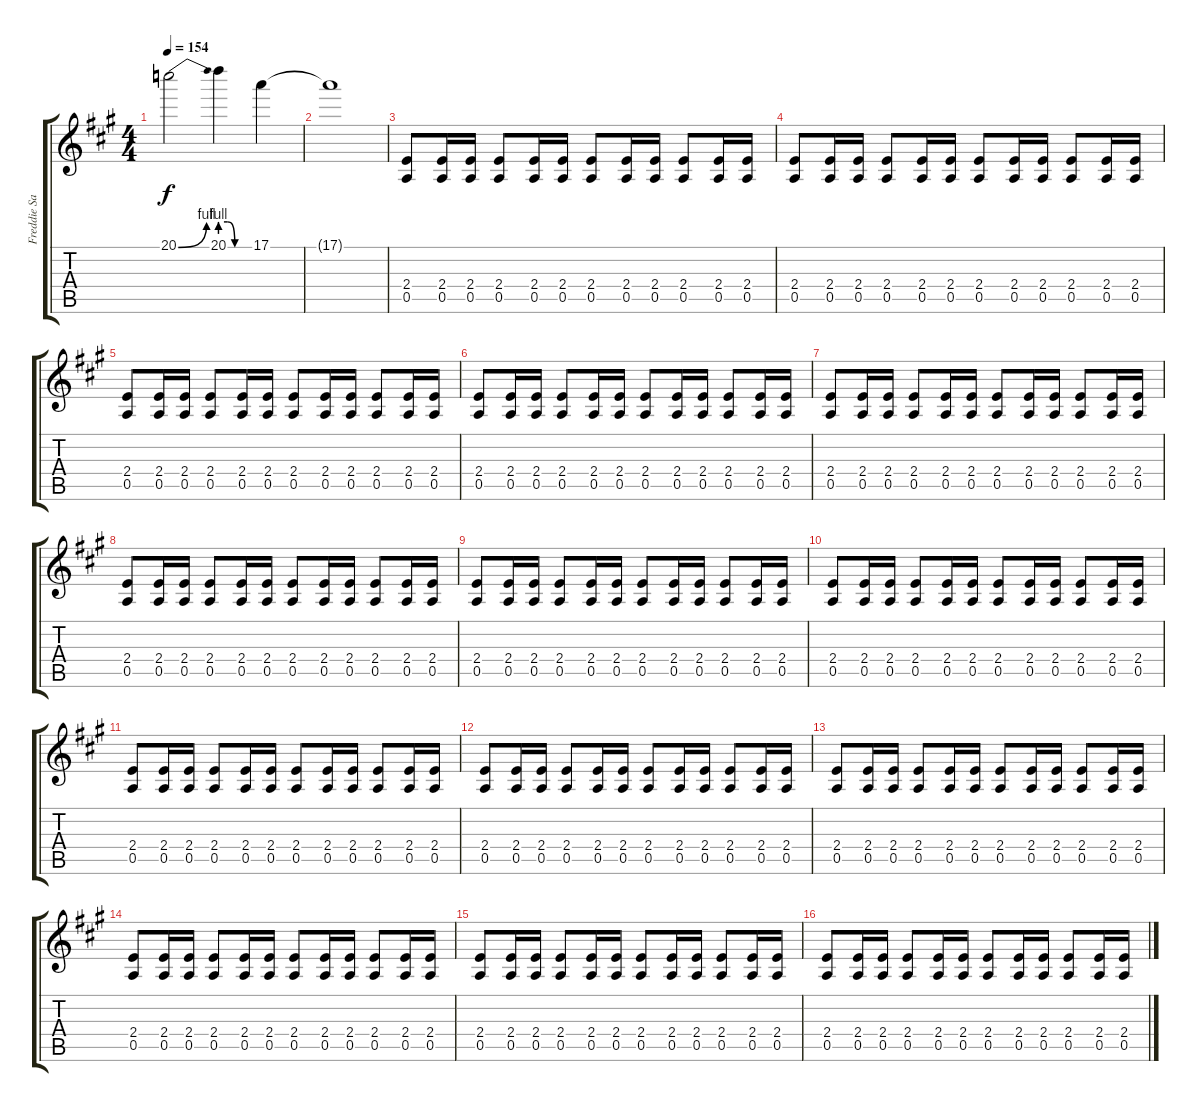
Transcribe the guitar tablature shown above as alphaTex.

\track ("Freddie Salem Guitar" "Freddie Sa") {instrument distortionguitar}
\staff {score tabs}
\tuning (E4 B3 G3 D3 A2 E2) {hide}
\ts (4 4)
\tempo 154
\clef g2
\ks f#minor
20.1{be (bend 0 0 60 4)}.2{dy f} 20.1{be (custom 0 4 15 4 30 0 60 0)}.4 17.1.4 |
17.1{t}.1 |
(2.4 0.5).8{volume 8} (2.4 0.5).16 (2.4 0.5).16 (2.4 0.5).8 (2.4 0.5).16 (2.4 0.5).16 (2.4 0.5).8 (2.4 0.5).16 (2.4 0.5).16 (2.4 0.5).8 (2.4 0.5).16 (2.4 0.5).16 |
(2.4 0.5).8 (2.4 0.5).16 (2.4 0.5).16 (2.4 0.5).8 (2.4 0.5).16 (2.4 0.5).16 (2.4 0.5).8 (2.4 0.5).16 (2.4 0.5).16 (2.4 0.5).8 (2.4 0.5).16 (2.4 0.5).16 |
(2.4 0.5).8 (2.4 0.5).16 (2.4 0.5).16 (2.4 0.5).8 (2.4 0.5).16 (2.4 0.5).16 (2.4 0.5).8 (2.4 0.5).16 (2.4 0.5).16 (2.4 0.5).8 (2.4 0.5).16 (2.4 0.5).16 |
(2.4 0.5).8 (2.4 0.5).16 (2.4 0.5).16 (2.4 0.5).8 (2.4 0.5).16 (2.4 0.5).16 (2.4 0.5).8 (2.4 0.5).16 (2.4 0.5).16 (2.4 0.5).8 (2.4 0.5).16 (2.4 0.5).16 |
(2.4 0.5).8 (2.4 0.5).16 (2.4 0.5).16 (2.4 0.5).8 (2.4 0.5).16 (2.4 0.5).16 (2.4 0.5).8 (2.4 0.5).16 (2.4 0.5).16 (2.4 0.5).8 (2.4 0.5).16 (2.4 0.5).16 |
(2.4 0.5).8 (2.4 0.5).16 (2.4 0.5).16 (2.4 0.5).8 (2.4 0.5).16 (2.4 0.5).16 (2.4 0.5).8 (2.4 0.5).16 (2.4 0.5).16 (2.4 0.5).8 (2.4 0.5).16 (2.4 0.5).16 |
(2.4 0.5).8 (2.4 0.5).16 (2.4 0.5).16 (2.4 0.5).8 (2.4 0.5).16 (2.4 0.5).16 (2.4 0.5).8 (2.4 0.5).16 (2.4 0.5).16 (2.4 0.5).8 (2.4 0.5).16 (2.4 0.5).16 |
(2.4 0.5).8 (2.4 0.5).16 (2.4 0.5).16 (2.4 0.5).8 (2.4 0.5).16 (2.4 0.5).16 (2.4 0.5).8 (2.4 0.5).16 (2.4 0.5).16 (2.4 0.5).8 (2.4 0.5).16 (2.4 0.5).16 |
(2.4 0.5).8 (2.4 0.5).16 (2.4 0.5).16 (2.4 0.5).8 (2.4 0.5).16 (2.4 0.5).16 (2.4 0.5).8 (2.4 0.5).16 (2.4 0.5).16 (2.4 0.5).8 (2.4 0.5).16 (2.4 0.5).16 |
(2.4 0.5).8 (2.4 0.5).16 (2.4 0.5).16 (2.4 0.5).8 (2.4 0.5).16 (2.4 0.5).16 (2.4 0.5).8 (2.4 0.5).16 (2.4 0.5).16 (2.4 0.5).8 (2.4 0.5).16 (2.4 0.5).16 |
(2.4 0.5).8 (2.4 0.5).16 (2.4 0.5).16 (2.4 0.5).8 (2.4 0.5).16 (2.4 0.5).16 (2.4 0.5).8 (2.4 0.5).16 (2.4 0.5).16 (2.4 0.5).8 (2.4 0.5).16 (2.4 0.5).16 |
(2.4 0.5).8 (2.4 0.5).16 (2.4 0.5).16 (2.4 0.5).8 (2.4 0.5).16 (2.4 0.5).16 (2.4 0.5).8 (2.4 0.5).16 (2.4 0.5).16 (2.4 0.5).8 (2.4 0.5).16 (2.4 0.5).16 |
(2.4 0.5).8 (2.4 0.5).16 (2.4 0.5).16 (2.4 0.5).8 (2.4 0.5).16 (2.4 0.5).16 (2.4 0.5).8 (2.4 0.5).16 (2.4 0.5).16 (2.4 0.5).8 (2.4 0.5).16 (2.4 0.5).16 |
(2.4 0.5).8 (2.4 0.5).16 (2.4 0.5).16 (2.4 0.5).8 (2.4 0.5).16 (2.4 0.5).16 (2.4 0.5).8 (2.4 0.5).16 (2.4 0.5).16 (2.4 0.5).8 (2.4 0.5).16 (2.4 0.5).16
